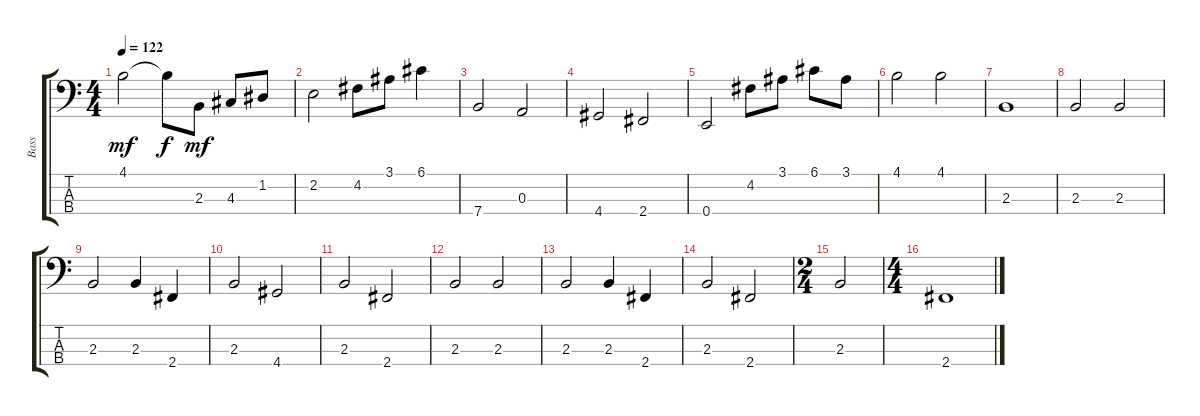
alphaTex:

\track ("Bass" "Bass") {instrument fretlessbass}
\staff {score tabs}
\tuning (G2 D2 A1 E1) {hide}
\ts (4 4)
\tempo 122
\clef f4
\ks c
4.1.2{dy mf} 4.1{t}.8{dy f} 2.3.8{dy mf} 4.3.8 1.2.8 |
2.2.2 4.2.8 3.1.8 6.1.4 |
7.4.2 0.3.2 |
4.4.2 2.4.2 |
0.4.2 4.2.8 3.1.8 6.1.8 3.1.8 |
4.1.2 4.1.2 |
2.3.1 |
2.3.2 2.3.2 |
2.3.2 2.3.4 2.4.4 |
2.3.2 4.4.2 |
2.3.2 2.4.2 |
2.3.2 2.3.2 |
2.3.2 2.3.4 2.4.4 |
2.3.2 2.4.2 |
\ts (2 4)
2.3.2 |
\ts (4 4)
2.4.1
